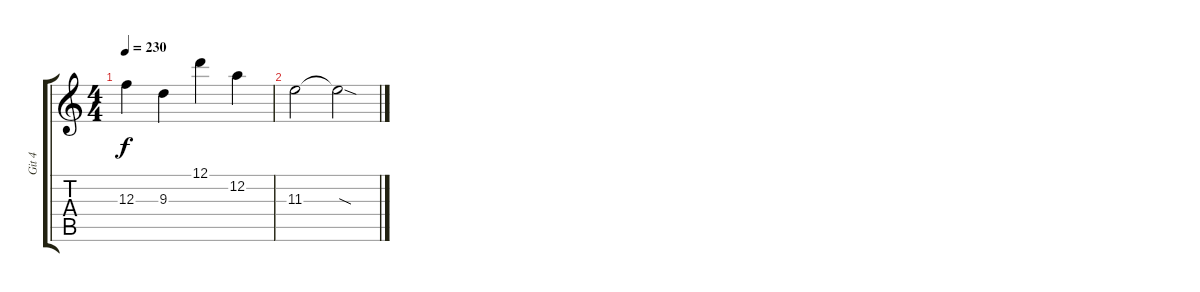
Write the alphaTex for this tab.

\track ("Git 4" "Git 4") {instrument overdrivenguitar}
\staff {score tabs}
\tuning (D4 A3 F3 C3 G2 C2) {hide}
\ts (4 4)
\tempo 230
\clef g2
\ks c
12.3{t}.4{dy f} 9.3.4 12.1.4 12.2.4 |
11.3.2 11.3{sod t}.2
